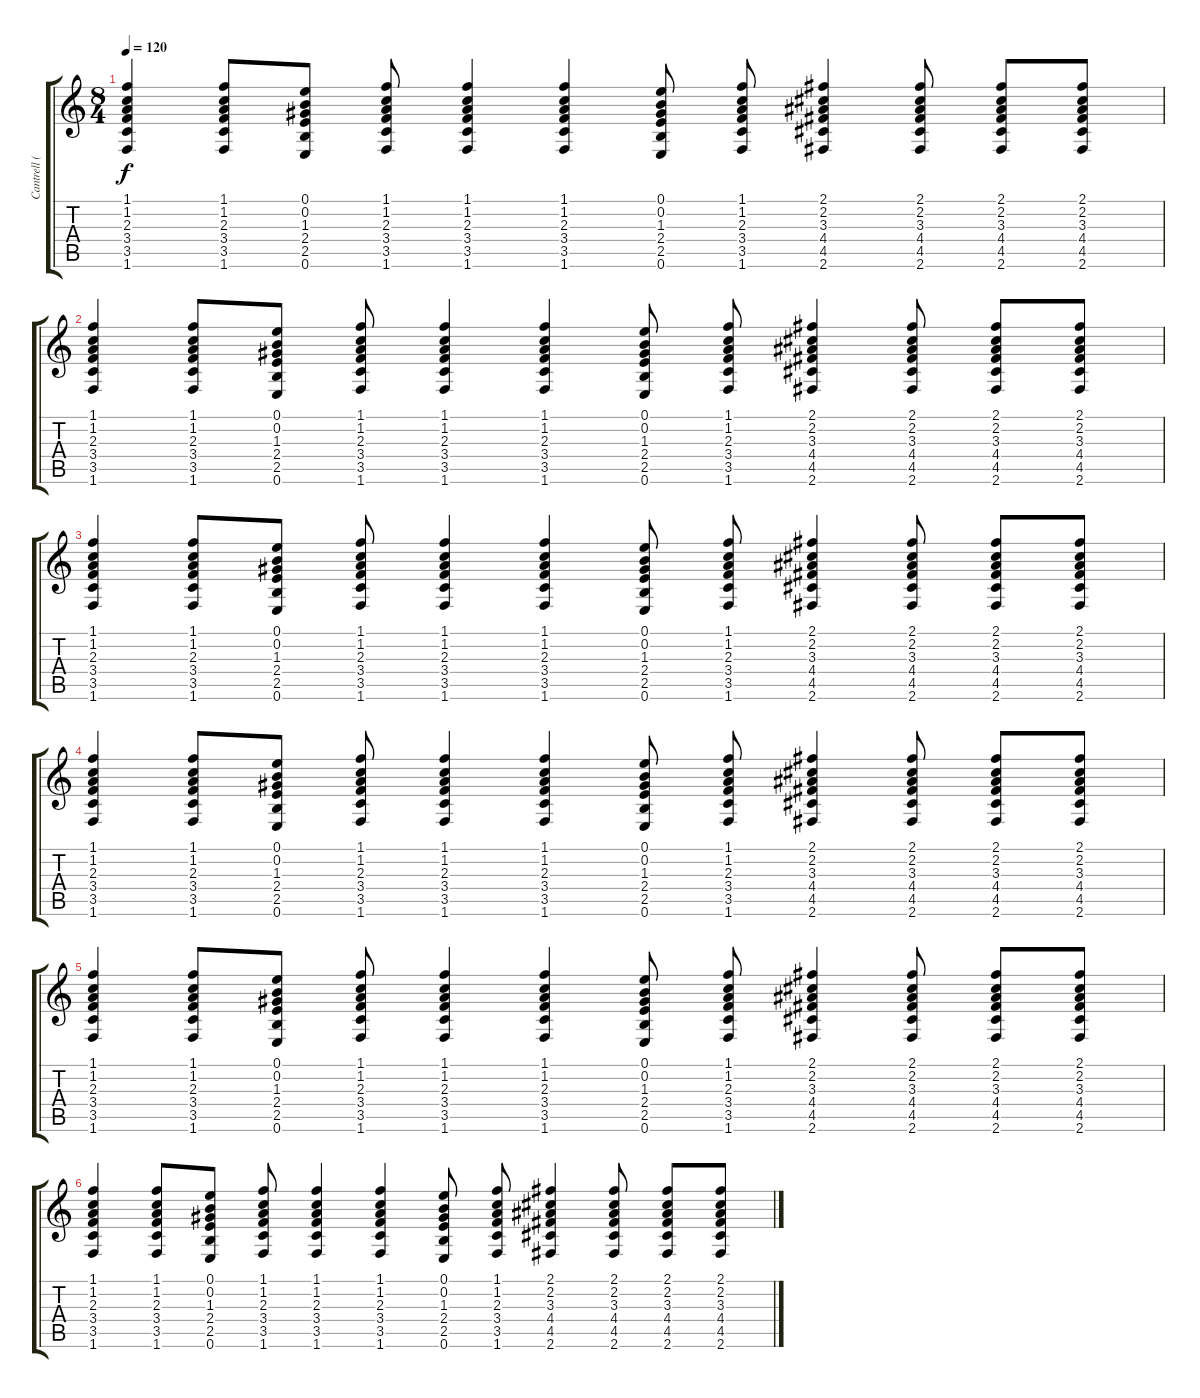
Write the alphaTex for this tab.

\track ("Cantrell (Acoustic)" "Cantrell (") {instrument acousticguitarsteel}
\staff {score tabs}
\tuning (E4 B3 G3 D3 A2 E2) {hide}
\ts (8 4)
\tempo 120
\clef g2
\ks c
(1.1 1.2 2.3 3.4 3.5 1.6).4{dy f} (1.1 1.2 2.3 3.4 3.5 1.6).8 (0.1 0.2 1.3 2.4 2.5 0.6).8 (1.1 1.2 2.3 3.4 3.5 1.6).8 (1.1 1.2 2.3 3.4 3.5 1.6).4 (1.1 1.2 2.3 3.4 3.5 1.6).4 (0.1 0.2 1.3 2.4 2.5 0.6).8 (1.1 1.2 2.3 3.4 3.5 1.6).8 (2.1 2.2 3.3 4.4 4.5 2.6).4 (2.1 2.2 3.3 4.4 4.5 2.6).8 (2.1 2.2 3.3 4.4 4.5 2.6).8 (2.1 2.2 3.3 4.4 4.5 2.6).8 |
(1.1 1.2 2.3 3.4 3.5 1.6).4 (1.1 1.2 2.3 3.4 3.5 1.6).8 (0.1 0.2 1.3 2.4 2.5 0.6).8 (1.1 1.2 2.3 3.4 3.5 1.6).8 (1.1 1.2 2.3 3.4 3.5 1.6).4 (1.1 1.2 2.3 3.4 3.5 1.6).4 (0.1 0.2 1.3 2.4 2.5 0.6).8 (1.1 1.2 2.3 3.4 3.5 1.6).8 (2.1 2.2 3.3 4.4 4.5 2.6).4 (2.1 2.2 3.3 4.4 4.5 2.6).8 (2.1 2.2 3.3 4.4 4.5 2.6).8 (2.1 2.2 3.3 4.4 4.5 2.6).8 |
(1.1 1.2 2.3 3.4 3.5 1.6).4 (1.1 1.2 2.3 3.4 3.5 1.6).8 (0.1 0.2 1.3 2.4 2.5 0.6).8 (1.1 1.2 2.3 3.4 3.5 1.6).8 (1.1 1.2 2.3 3.4 3.5 1.6).4 (1.1 1.2 2.3 3.4 3.5 1.6).4 (0.1 0.2 1.3 2.4 2.5 0.6).8 (1.1 1.2 2.3 3.4 3.5 1.6).8 (2.1 2.2 3.3 4.4 4.5 2.6).4 (2.1 2.2 3.3 4.4 4.5 2.6).8 (2.1 2.2 3.3 4.4 4.5 2.6).8 (2.1 2.2 3.3 4.4 4.5 2.6).8 |
(1.1 1.2 2.3 3.4 3.5 1.6).4 (1.1 1.2 2.3 3.4 3.5 1.6).8 (0.1 0.2 1.3 2.4 2.5 0.6).8 (1.1 1.2 2.3 3.4 3.5 1.6).8 (1.1 1.2 2.3 3.4 3.5 1.6).4 (1.1 1.2 2.3 3.4 3.5 1.6).4 (0.1 0.2 1.3 2.4 2.5 0.6).8 (1.1 1.2 2.3 3.4 3.5 1.6).8 (2.1 2.2 3.3 4.4 4.5 2.6).4 (2.1 2.2 3.3 4.4 4.5 2.6).8 (2.1 2.2 3.3 4.4 4.5 2.6).8 (2.1 2.2 3.3 4.4 4.5 2.6).8 |
(1.1 1.2 2.3 3.4 3.5 1.6).4 (1.1 1.2 2.3 3.4 3.5 1.6).8 (0.1 0.2 1.3 2.4 2.5 0.6).8 (1.1 1.2 2.3 3.4 3.5 1.6).8 (1.1 1.2 2.3 3.4 3.5 1.6).4 (1.1 1.2 2.3 3.4 3.5 1.6).4 (0.1 0.2 1.3 2.4 2.5 0.6).8 (1.1 1.2 2.3 3.4 3.5 1.6).8 (2.1 2.2 3.3 4.4 4.5 2.6).4 (2.1 2.2 3.3 4.4 4.5 2.6).8 (2.1 2.2 3.3 4.4 4.5 2.6).8 (2.1 2.2 3.3 4.4 4.5 2.6).8 |
(1.1 1.2 2.3 3.4 3.5 1.6).4 (1.1 1.2 2.3 3.4 3.5 1.6).8 (0.1 0.2 1.3 2.4 2.5 0.6).8 (1.1 1.2 2.3 3.4 3.5 1.6).8 (1.1 1.2 2.3 3.4 3.5 1.6).4 (1.1 1.2 2.3 3.4 3.5 1.6).4 (0.1 0.2 1.3 2.4 2.5 0.6).8 (1.1 1.2 2.3 3.4 3.5 1.6).8 (2.1 2.2 3.3 4.4 4.5 2.6).4 (2.1 2.2 3.3 4.4 4.5 2.6).8 (2.1 2.2 3.3 4.4 4.5 2.6).8 (2.1 2.2 3.3 4.4 4.5 2.6).8
